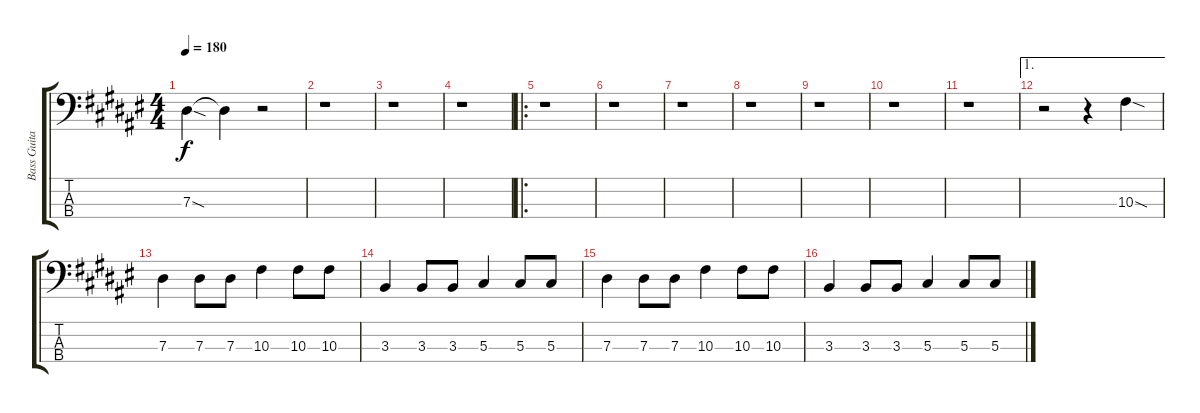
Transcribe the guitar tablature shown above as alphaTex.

\track ("Bass Guitar" "Bass Guita") {instrument electricbassfinger}
\staff {score tabs}
\tuning (Gb2 Db2 Ab1 Eb1) {hide}
\ts (4 4)
\tempo 180
\clef f4
\ks f#
7.3{sod}.4{dy f} 7.3{t}.4 r.2 |
r.1 |
r.1 |
r.1 |
\ro
r.1 |
r.1 |
r.1 |
r.1 |
r.1 |
r.1 |
r.1 |
\ae 1
r.2 r.4 10.3{sod}.4 |
7.3.4 7.3.8 7.3.8 10.3.4 10.3.8 10.3.8 |
3.3.4 3.3.8 3.3.8 5.3.4 5.3.8 5.3.8 |
7.3.4 7.3.8 7.3.8 10.3.4 10.3.8 10.3.8 |
3.3.4 3.3.8 3.3.8 5.3.4 5.3.8 5.3.8
